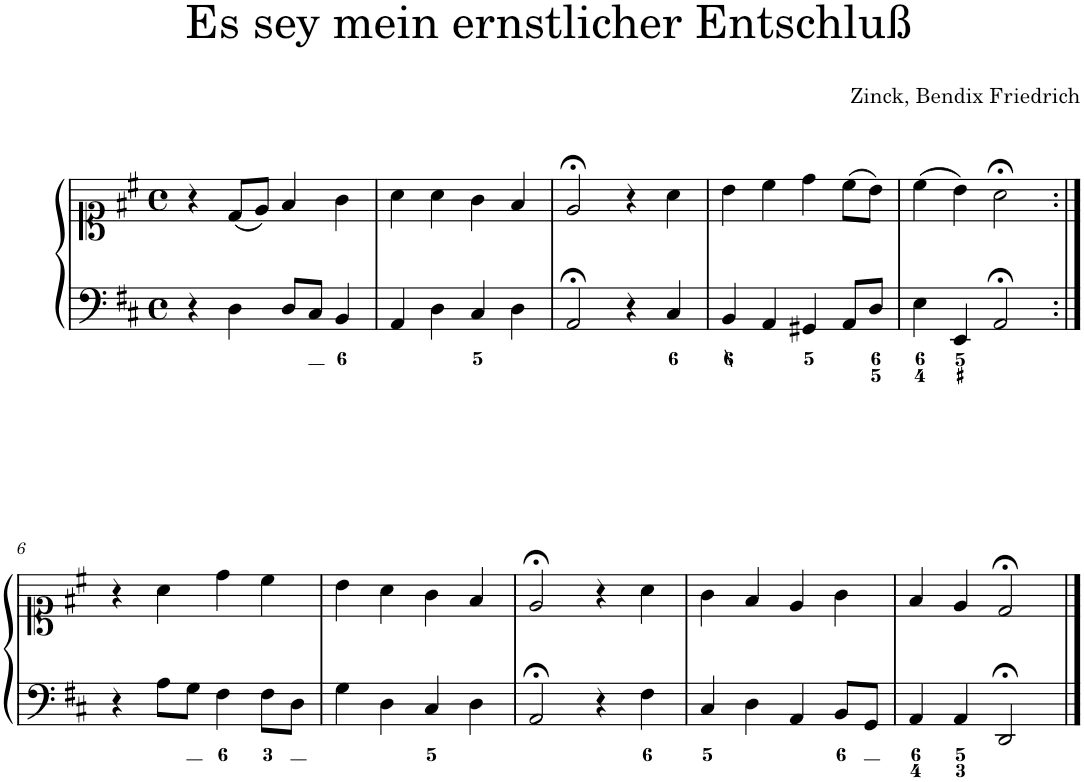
**kern	**kern
*part1	*part1
*staff2	*staff1
*I"Piano	*
*I'Pno.	*
*clefF4	*clefC1
*k[f#c#]	*k[f#c#]
*M4/4	*M4/4
*met(c)	*met(c)
=1	=1
4r	4r
4D\	(8d/L
.	8e/J)
8D/L	4f#/
8C#/J	.
4BB/	4g\
=2	=2
4AA/	4a\
4D\	4a\
4C#/	4g\
4D\	4f#/
=3	=3
2AA;</	2e;</
4r	4r
4C#/	4a\
=4	=4
4BB/	4b\
4AA/	4cc#\
4GG#X/	4dd\
8AA/L	(8cc#\L
8D/J	8b\J)
=5	=5
4E\	(4cc#\
4EE/	4b\)
2AA;</	2a;<\
!!LO:LB:g=z
=6:|!	=6:|!
4r	4r
8A\L	4a\
8G\J	.
4F#\	4dd\
8F#\L	4cc#\
8D\J	.
=7	=7
4G\	4b\
4D\	4a\
4C#/	4g\
4D\	4f#/
=8	=8
2AA;</	2e;</
4r	4r
4F#\	4a\
=9	=9
4C#/	4g\
4D\	4f#/
4AA/	4e/
8BB/L	4g\
8GG/J	.
=10	=10
4AA/	4f#/
4AA/	4e/
2DD;</	2d;</
==	==
*-	*-
